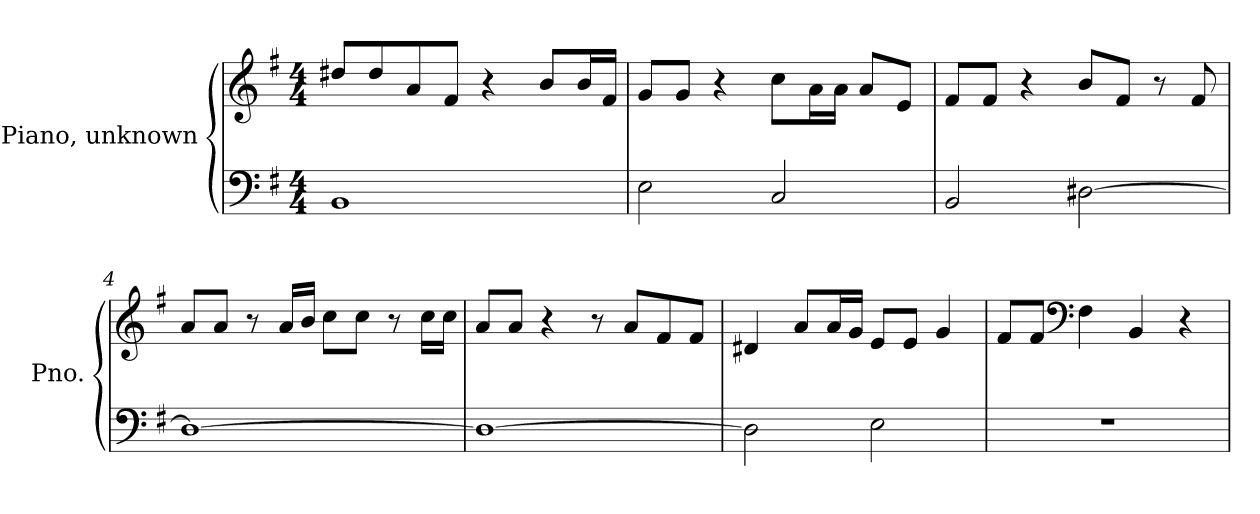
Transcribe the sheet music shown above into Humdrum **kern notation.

**kern	**kern
*part1	*part1
*staff2	*staff1
*I"Piano, unknown	*
*I'Pno.	*
*clefF4	*clefG2
*k[f#]	*k[f#]
*M4/4	*M4/4
*MM120	*MM120
=1	=1
1BB	8dd#X/L
.	8dd#/
.	8a/
.	8f#/J
.	4r
.	8b/L
.	16b/L
.	16f#/JJ
=2	=2
2E\	8g/L
.	8g/J
.	4r
2C/	8cc\L
.	16a\L
.	16a\JJ
.	8a/L
.	8e/J
=3	=3
2BB/	8f#/L
.	8f#/J
.	4r
[2D#X\	8b/L
.	8f#/J
.	8r
.	8f#/
=4	=4
1D#_	8a/L
.	8a/J
.	8r
.	16a/LL
.	16b/JJ
.	8cc\L
.	8cc\J
.	8r
.	16cc\LL
.	16cc\JJ
=5	=5
1D#_	8a/L
.	8a/J
.	4r
.	8r
.	8a/L
.	8f#/
.	8f#/J
!!LO:LB:g=z
=6	=6
2D#\]	4d#X/
.	8a/L
.	16a/L
.	16g/JJ
2E\	8e/L
.	8e/J
.	4g/
=7	=7
1r	8f#/L
.	8f#/J
*	*clefF4
.	4F#\
.	4BB/
.	4r
=	=
*-	*-
